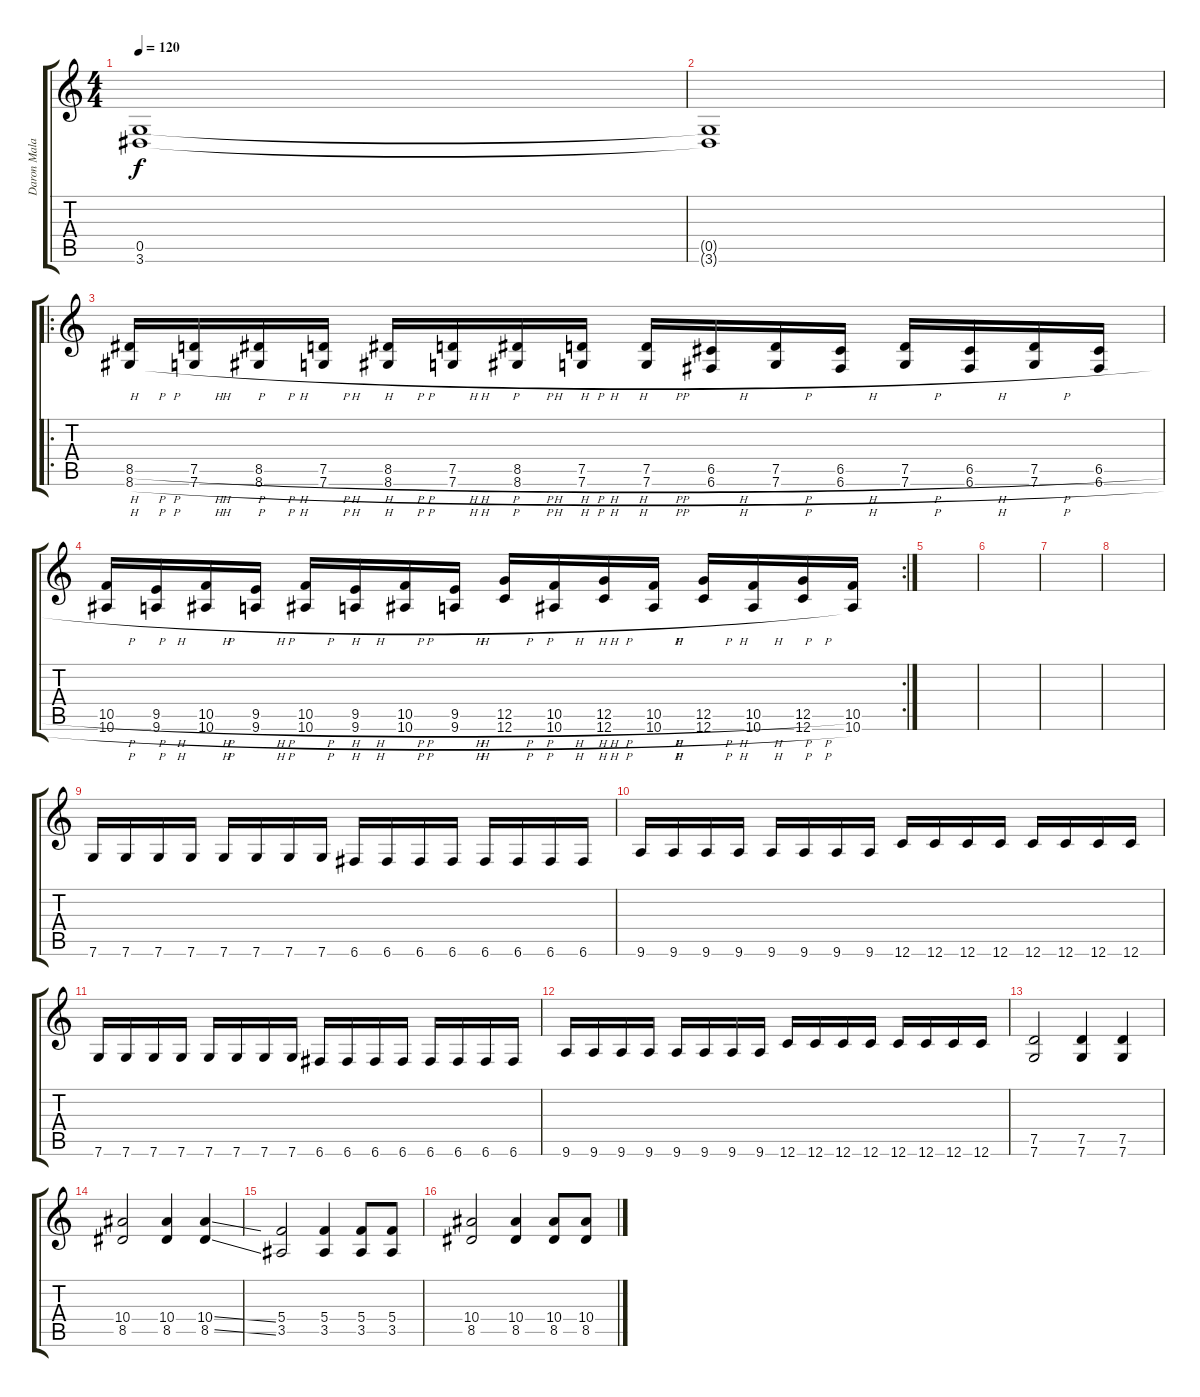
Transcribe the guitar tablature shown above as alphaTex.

\track ("Daron Malakian (Distortion)" "Daron Mala") {instrument electricguitarmuted}
\staff {score tabs}
\tuning (D4 A3 F3 C3 G2 C2) {hide}
\ts (4 4)
\tempo 120
\clef g2
\ks c
(0.5 3.6).1{dy f} |
(0.5{t} 3.6{t}).1 |
\ro
(8.5{h} 8.6{h}).16 (7.5{h} 7.6{h}).16 (8.5{h} 8.6{h}).16 (7.5{h} 7.6{h}).16 (8.5{h} 8.6{h}).16 (7.5{h} 7.6{h}).16 (8.5{h} 8.6{h}).16 (7.5{h} 7.6{h}).16 (7.5{h} 7.6{h}).16 (6.5{h} 6.6{h}).16 (7.5{h} 7.6{h}).16 (6.5{h} 6.6{h}).16 (7.5{h} 7.6{h}).16 (6.5{h} 6.6{h}).16 (7.5{h} 7.6{h}).16 (6.5{h} 6.6{h}).16 |
\rc 2
(10.5{h} 10.6{h}).16 (9.5{h} 9.6{h}).16 (10.5{h} 10.6{h}).16 (9.5{h} 9.6{h}).16 (10.5{h} 10.6{h}).16 (9.5{h} 9.6{h}).16 (10.5{h} 10.6{h}).16 (9.5{h} 9.6{h}).16 (12.5{h} 12.6{h}).16 (10.5{h} 10.6{h}).16 (12.5{h} 12.6{h}).16 (10.5{h} 10.6{h}).16 (12.5{h} 12.6{h}).16 (10.5{h} 10.6{h}).16 (12.5{h} 12.6{h}).16 (10.5 10.6).16 |
|
|
|
|
7.6.16 7.6.16 7.6.16 7.6.16 7.6.16 7.6.16 7.6.16 7.6.16 6.6.16 6.6.16 6.6.16 6.6.16 6.6.16 6.6.16 6.6.16 6.6.16 |
9.6.16 9.6.16 9.6.16 9.6.16 9.6.16 9.6.16 9.6.16 9.6.16 12.6.16 12.6.16 12.6.16 12.6.16 12.6.16 12.6.16 12.6.16 12.6.16 |
7.6.16 7.6.16 7.6.16 7.6.16 7.6.16 7.6.16 7.6.16 7.6.16 6.6.16 6.6.16 6.6.16 6.6.16 6.6.16 6.6.16 6.6.16 6.6.16 |
9.6.16 9.6.16 9.6.16 9.6.16 9.6.16 9.6.16 9.6.16 9.6.16 12.6.16 12.6.16 12.6.16 12.6.16 12.6.16 12.6.16 12.6.16 12.6.16 |
(7.5 7.6).2 (7.5 7.6).4 (7.5 7.6).4 |
(10.4 8.5).2 (10.4 8.5).4 (10.4{ss} 8.5{ss}).4 |
(5.4 3.5).2 (5.4 3.5).4 (5.4 3.5).8 (5.4 3.5).8 |
(10.4 8.5).2 (10.4 8.5).4 (10.4 8.5).8 (10.4 8.5).8
